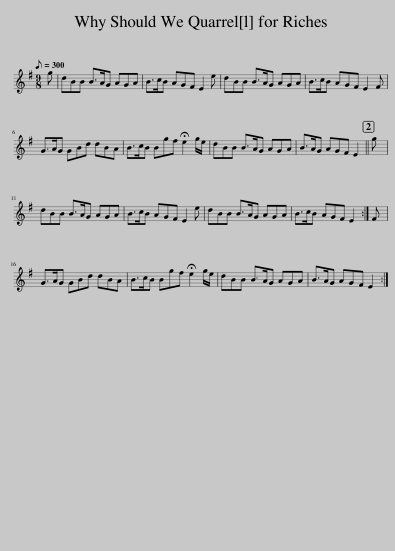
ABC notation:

X:1
L:1/8
Q:1/8=300
M:9/8
I:linebreak $
K:Emin
V:1 treble
V:1
 g | dBB B>AG AGA | B>cB AGF E2 e | dBB B>AG AGA | B>cB AGF E2 F |$ %5
 G>AG GBd dBA | B>cB Bgf !fermata!e2 g/e/ | dBB B>AG AGA | B>AG AGF E2 || g |$ %10
 dBB B>AG AGA | B>cB AGF E2 e | dBB B>AG AGA | B>cB AGF E2 :| F |$ %15
 G>AG GBd dBA | B>cB Bgf !fermata!e2 g/e/ | dBB B>AG AGA | B>AG AGF E2 :| %19
